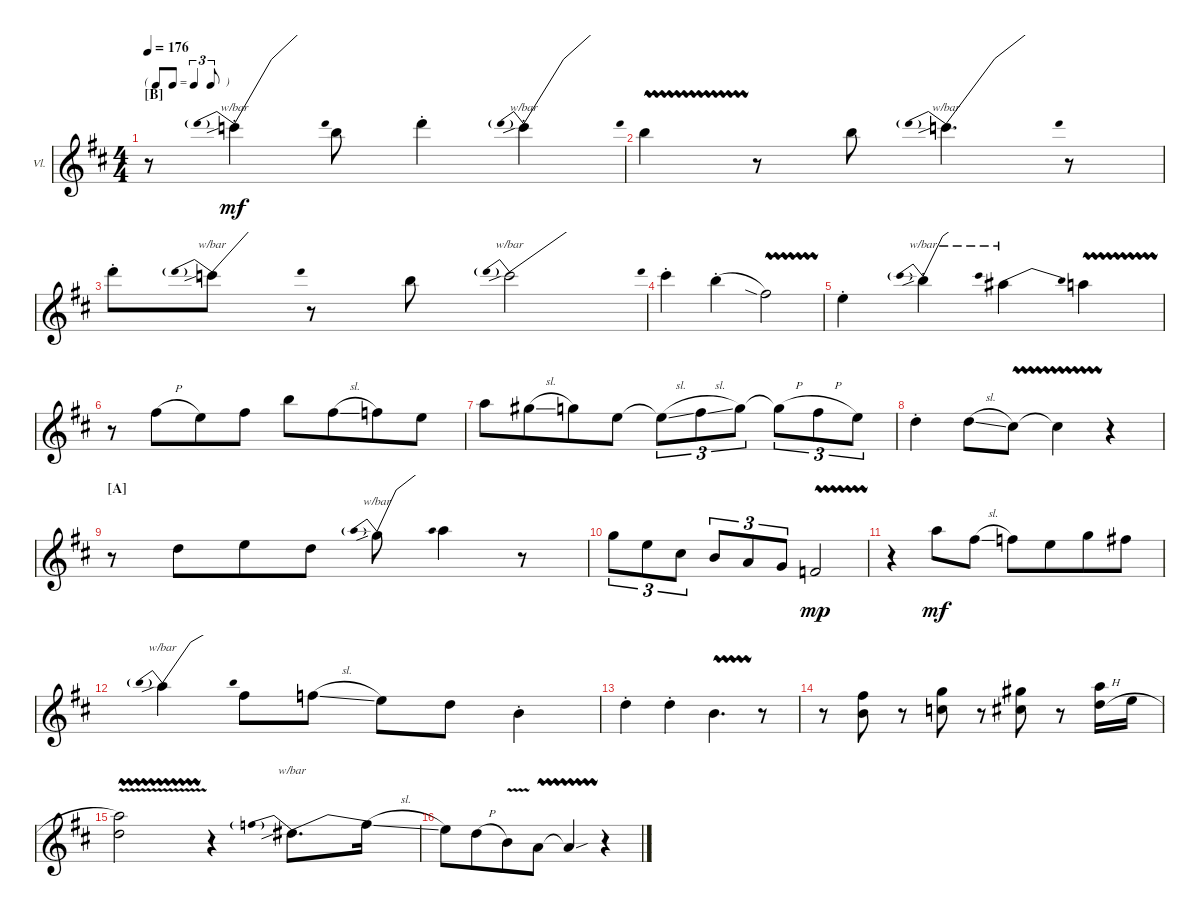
\defaultSystemsLayout 4
\bracketExtendMode groupsimilarinstruments
\firstSystemTrackNameOrientation horizontal
\otherSystemsTrackNameOrientation horizontal
\track ("Violin" "Vl.") {multiBarRest instrument violin}
\staff {score}
\tuning (E5 A4 D4 G3)
\ts (4 4)
\tf triplet8th
\section ("B" "")
\tempo 176
\clef g2
\ks d
r.8{dy mf} 10.1{sib st}.4{tbe (predivedive default 0 -4 30 0)} 7.1.8 10.1{st}.4 10.1{sib st}.4{tbe (predivedive default 0 -4 30 0)} |
7.1{vw}.4 r.8 7.1.8 10.1{sib}.4{d tbe (predivedive default 0 -4 30 0)} r.8 |
10.1{st}.8 10.1{sib}.8{tbe (predivedive default 0 -4 52.199999999999996 0)} r.8 7.1.8 10.1{sib}.2{tbe (predivedive default 0 -4 30 0)} |
9.1{st}.4 7.1{st}.4{legatoorigin} 2.1{vw sia}.2 |
0.1{st}.4 9.1{sib st}.4{tbe (predivedive default 0 -4 30 0)} 7.1.4{tbe (dive default 0 -2 40.8 0)} 5.1{vw}.4 |
r.8 2.1{h}.8{beam merge} 0.1.8 2.1.8 7.1.8 9.2{sl}.8{beam merge} 8.2.8 0.1.8 |
5.1.8 4.1{sl}.8{beam merge} 3.1.8 0.1.8 0.1{sl t}.8{tu (3 2)} 2.1{sl}.8{tu (3 2)} 3.1.8{tu (3 2)} 3.1{h t}.8{tu (3 2)} 2.1{h}.8{tu (3 2)} 0.1.8{tu (3 2)} |
5.2{st}.4 5.2{sl}.8 4.2{vw}.8 4.2{vw t}.4 r.4 |
\section ("A" "")
r.8 12.3.8{beam merge} 14.3.8 12.3.8 12.2{sib}.8{tbe (predivedive default 0 -4 49.199999999999996 0)} 12.2.4 r.8 |
3.1.8{tu (3 2)} 0.1.8{tu (3 2)} 4.2.8{tu (3 2)} 2.2.8{tu (3 2)} 0.2.8{tu (3 2)} 5.3.8{tu (3 2)} 3.3{vw}.2{dy mp} |
r.4 5.1.8{dy mf} 2.1{sl}.8 1.1.8 0.1.8{beam merge} 3.1.8 2.1.8 |
7.1{sib}.4{tbe (predivedive default 0 -4 30 0)} 9.2.8 1.1{sl}.8 0.1.8 5.2.8{beam merge} 2.2{st}.4 |
5.2{st}.4 5.2{st}.4 2.2{vw}.4{d} r.8 |
r.8 (2.2 2.1).8 r.8 (3.2 3.1).8 r.8 (4.2 4.1).8 r.8 (5.2{h} 5.1).16 7.2{h}.16 |
(5.2{v} 5.1{vw}).2 r.4 1.1{sib}.8{d tbe (predivedive default 0 -4 52.8 0)} 1.1{sl t}.16 |
0.1.8 5.2{h}.8{beam merge} 2.2{v}.8 0.2{vw}.8 0.2{vw sou t}.4 r.4
